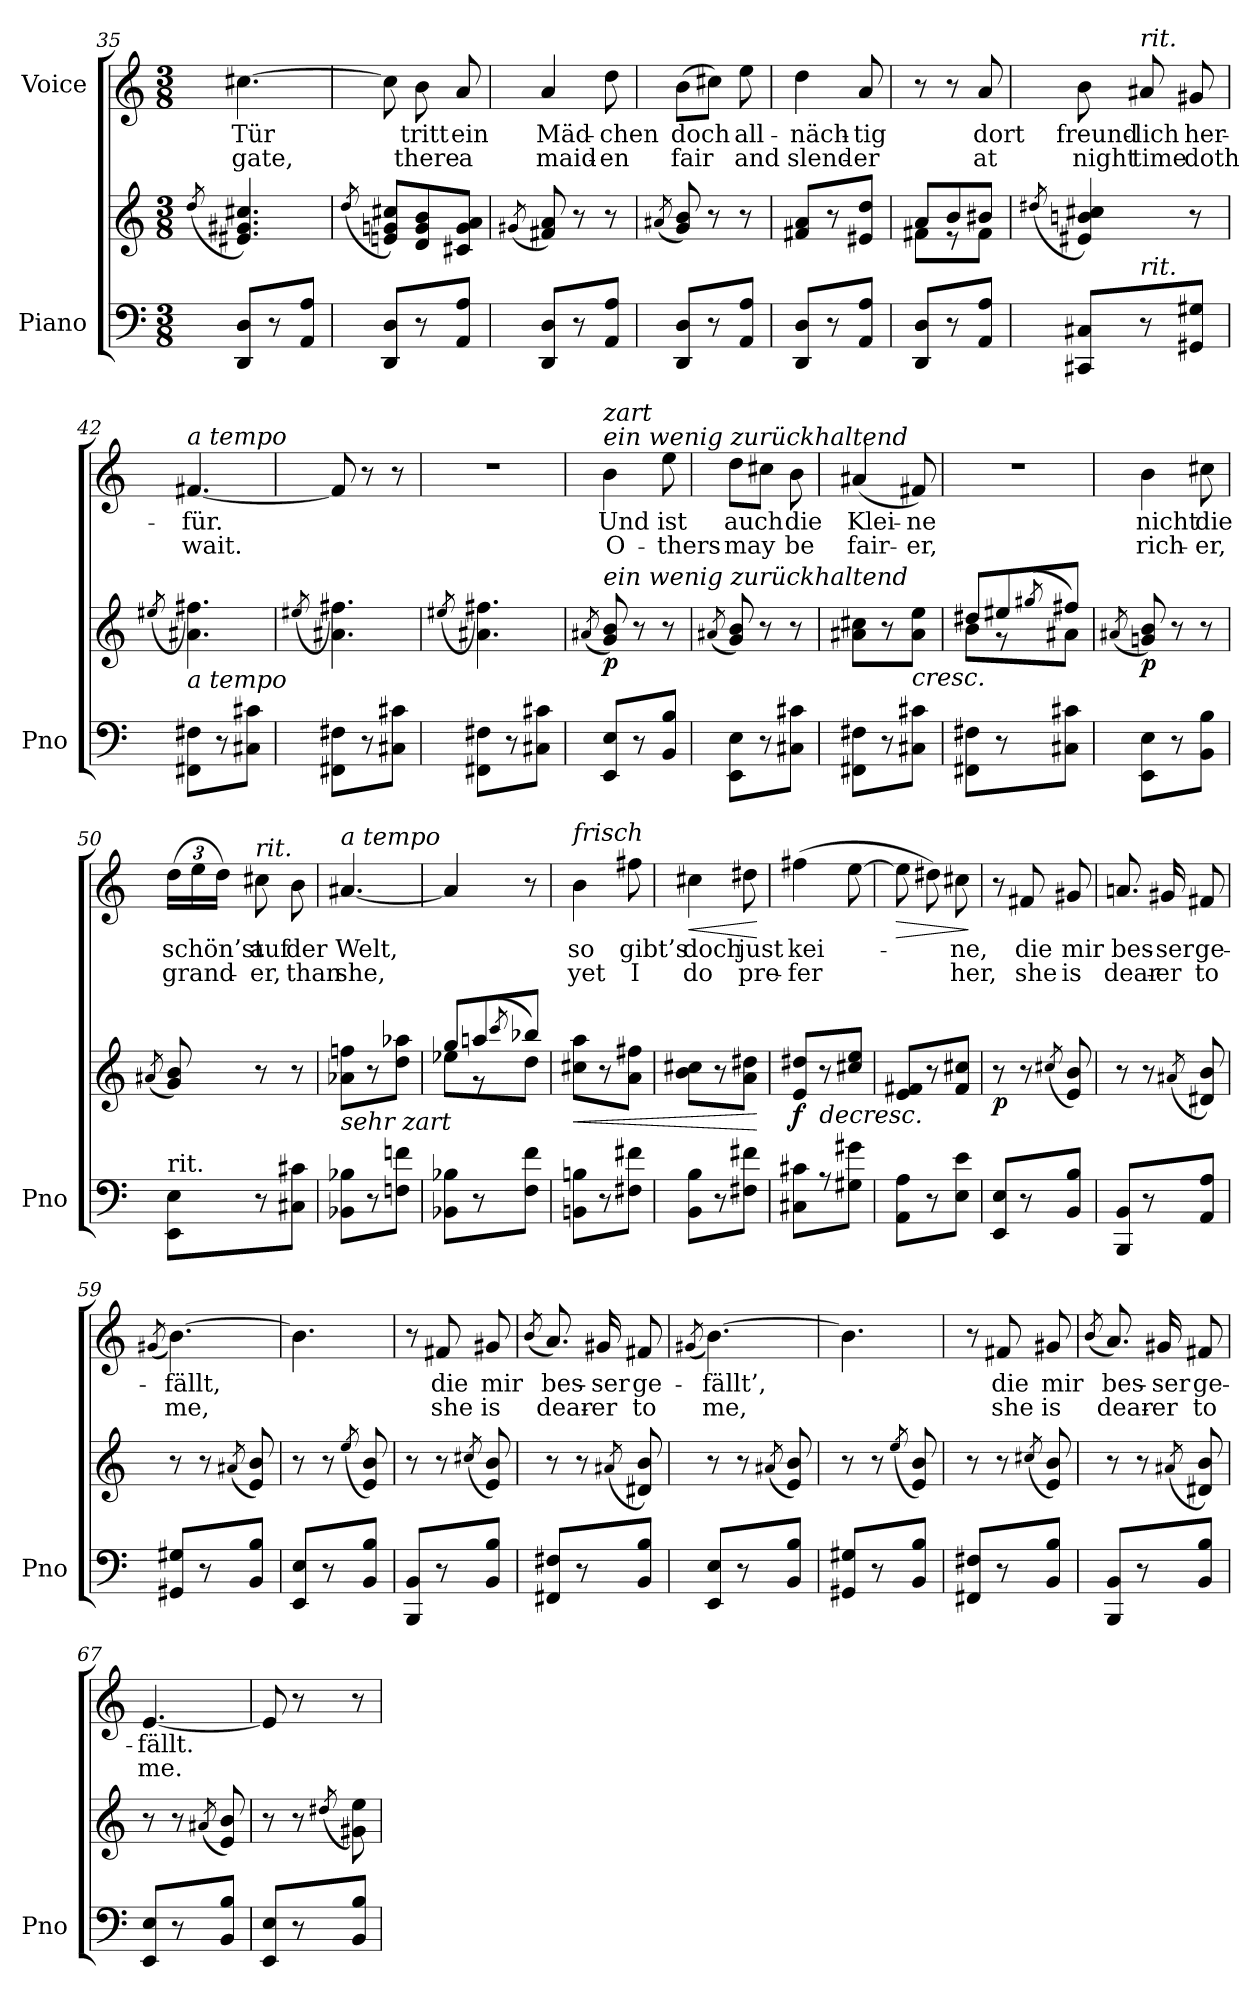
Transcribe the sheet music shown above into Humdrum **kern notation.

**kern	**kern	**dynam	**kern	**text	**text	**dynam
*part2	*part2	*part2	*part1	*part1	*part1	*part1
*staff3	*staff2	*staff2/3	*staff1	*staff1	*staff1	*staff1
*I"Piano	*	*	*I"Voice	*	*	*
*I'Pno	*	*	*	*	*	*
*clefF4	*clefG2	*	*clefG2	*	*	*
*k[]	*k[]	*	*k[]	*	*	*
*M3/8	*M3/8	*	*M3/8	*	*	*
=35	=35	=35	=35	=35	=35	=35
.	(>8qdd/	.	.	.	.	.
8DD/ 8D/L	4.e#X/ 4.g#X/ 4.cc#X/)	.	[4.cc#X\	Tür	gate,	.
8r	.	.	.	.	.	.
8AA/ 8A/J	.	.	.	.	.	.
=36	=36	=36	=36	=36	=36	=36
.	(>8qdd/	.	.	.	.	.
8DD/ 8D/L	8en/ 8gn/ 8cc#X/L)	.	8cc#\]	.	.	.
8r	8d/ 8g/ 8b/	.	8b\	tritt	there	.
8AA/ 8A/J	8c#X/ 8g/ 8a/J	.	8a/	ein	a	.
=37	=37	=37	=37	=37	=37	=37
.	(>8qg#X/	.	.	.	.	.
8DD/ 8D/L	8f#X/ 8a/)	.	4a/	Mäd-	maid-	.
8r	8r	.	.	.	.	.
8AA/ 8A/J	8r	.	8dd\	-chen	-en	.
=38	=38	=38	=38	=38	=38	=38
.	(>8qa#X/	.	.	.	.	.
8DD/ 8D/L	8g/ 8b/)	.	(8b\L	doch	fair	.
8r	8r	.	8cc#X\J)	.	.	.
8AA/ 8A/J	8r	.	8ee\	all-	and	.
=39	=39	=39	=39	=39	=39	=39
8DD/ 8D/L	8f#X/ 8a/L	.	4dd\	-näch-	slend-	.
8r	8r	.	.	.	.	.
8AA/ 8A/J	8e#X/ 8dd/J	.	8a/	-tig	-er	.
=40	=40	=40	=40	=40	=40	=40
*	*^	*	*	*	*	*
8DD/ 8D/L	8a/L	8f#X\L	.	8r	.	.	.
8r	8b/	8r	.	8r	.	.	.
8AA/ 8A/J	8b#X/J	8f#\J	.	8a/	dort	at	.
*	*v	*v	*	*	*	*	*
=41	=41	=41	=41	=41	=41	=41
.	(>8qdd#X/	.	.	.	.	.
8CC#X/ 8C#X/L	4e#X/ 4bn/ 4cc#X/)	.	8b\	freund-	night	.
!	!	!	!LO:TX:a:i:t=rit.	!	!	!
!LO:TX:i:t=rit.	!	!	!	!	!	!
8r	.	.	8a#X/	-lich	time	.
8GG#X/ 8G#X/J	8r	.	8g#X/	her-	doth	.
=42	=42	=42	=42	=42	=42	=42
.	(>8qee#X/	.	.	.	.	.
!	!	!	!LO:TX:a:i:t=a tempo	!	!	!
!LO:TX:i:t=a tempo	!	!	!	!	!	!
8FF#X\ 8F#X\L	4.a#X\ 4.ff#X\)	.	[4.f#X/	-für.	wait.	.
8r	.	.	.	.	.	.
8C#X\ 8c#X\J	.	.	.	.	.	.
=43	=43	=43	=43	=43	=43	=43
.	(>8qee#X/	.	.	.	.	.
8FF#X\ 8F#X\L	4.a#X\ 4.ff#X\)	.	8f#/]	.	.	.
8r	.	.	8r	.	.	.
8C#X\ 8c#X\J	.	.	8r	.	.	.
=44	=44	=44	=44	=44	=44	=44
.	(>8qee#X/	.	.	.	.	.
8FF#X\ 8F#X\L	4.a#X\ 4.ff#X\)	.	4.r	.	.	.
8r	.	.	.	.	.	.
8C#X\ 8c#X\J	.	.	.	.	.	.
=45	=45	=45	=45	=45	=45	=45
.	(>8qa#X/	.	.	.	.	.
!	!	!	!LO:TX:a:i:t=ein wenig zurückhaltend	!	!	!
!	!	!	!LO:TX:i:t=zart	!	!	!
!	!LO:TX:i:t=ein wenig zurückhaltend	!	!	!	!	!
!	!	!LO:DY:b	!	!	!	!
8EE/ 8E/L	8g/ 8b/)	p	4b\	Und	O-	.
8r	8r	.	.	.	.	.
8BB/ 8B/J	8r	.	8ee\	ist	-thers	.
=46	=46	=46	=46	=46	=46	=46
.	(>8qa#X/	.	.	.	.	.
8EE\ 8E\L	8g/ 8b/)	.	8dd\L	auch	may	.
8r	8r	.	8cc#X\J	.	.	.
8C#X\ 8c#X\J	8r	.	8b\	die	be	.
=47	=47	=47	=47	=47	=47	=47
8FF#X\ 8F#X\L	8a#X\ 8cc#X\L	.	(4a#X/	Klei-	fair-	.
8r	8r	.	.	.	.	.
!	!	!LO:HP:b	!	!	!	!
8C#X\ 8c#X\J	8a#\ 8ee\J	<	8f#X/)	-ne	-er,	.
=48	=48	=48	=48	=48	=48	=48
*	*^	*	*	*	*	*
8FF#X\ 8F#X\L	8dd#X/L	8b\L	.	4.r	.	.	.
8r	8ee#X/	8r	.	.	.	.	.
.	(>8qgg#X/	.	.	.	.	.	.
8C#X\ 8c#X\J	8ff#X/J)	8a#X\J	.	.	.	.	.
*	*v	*v	*	*	*	*	*
=49	=49	=49	=49	=49	=49	=49
.	(>8qa#X/	.	.	.	.	.
!	!	!LO:DY:b	!	!	!	!
8EE\ 8E\L	8gn/ 8b/)	p	4b\	nicht	rich-	.
8r	8r	.	.	.	.	.
8BB\ 8B\J	8r	.	8cc#X\	die	-er,	.
=50	=50	=50	=50	=50	=50	=50
.	(>8qa#X/	.	.	.	.	.
*	*	*	*Xbrackettup	*	*	*
!LO:TX:a:t=rit.	!	!	!	!	!	!
8EE\ 8E\L	8g/ 8b/)	.	(24dd\LL	schön’st	grand-	.
.	.	.	24ee\	.	.	.
.	.	.	24dd\JJ)	.	.	.
!	!	!	!LO:TX:a:i:t=rit.	!	!	!
8r	8r	.	8cc#X\	auf	-er,	.
8C#X\ 8c#X\J	8r	.	8b\	der	than	.
=51	=51	=51	=51	=51	=51	=51
!	!	!	!LO:TX:a:i:t=a tempo	!	!	!
!LO:TX:i:t=sehr zart	!	!	!	!	!	!
8BB-X\ 8B-X\L	8a-X\ 8ffn\L	.	[4.a#X/	Welt,	she,	.
8r	8r	.	.	.	.	.
8Fn\ 8fn\J	8dd\ 8aa-X\J	.	.	.	.	.
=52	=52	=52	=52	=52	=52	=52
*	*^	*	*	*	*	*
8BB-X\ 8B-X\L	8gg/L	8ee-X\L	.	4a#/]	.	.	.
8r	8aan/	8r	.	.	.	.	.
.	(8qccc/	.	.	.	.	.	.
8F\ 8f\J	8bb-X/J)	8dd\J	.	8r	.	.	.
=53	=53	=53	=53	=53	=53	=53	=53
!	!	!	!	!LO:TX:a:i:t=frisch	!	!	!
!	!LO:TX:i:t=frisch	!	!	!	!	!	!
!	!	!	!LO:HP:b	!	!	!	!
*	*v	*v	*	*	*	*	*
8BBn\ 8Bn\L	8cc#X\ 8aa\L	<	4b\	so	yet	.
8r	8r	.	.	.	.	.
8F#X\ 8f#X\J	8a\ 8ff#X\J	.	8ff#X\	gibt’s	I	.
=54	=54	=54	=54	=54	=54	=54
!	!	!	!	!	!	!LO:HP:b
8BB\ 8B\L	8b\ 8cc#X\L	.	4cc#X\	doch	do	<
8r	8r	.	.	.	.	.
8F#X\ 8f#X\J	8a\ 8dd#X\J	.	8dd#X\	just	pre-	.
.	.	[	.	.	.	[
=55	=55	=55	=55	=55	=55	=55
!	!	!LO:DY:b	!	!	!	!
8C#X\ 8c#X\L	8e/ 8dd#X/L	f	(4ff#X\	kei-	-fer	.
!	!	!LO:HP:b	!	!	!	!
8r	8r	>	.	.	.	.
8G#X\ 8g#X\J	8cc#X/ 8ee/J	.	[8ee\	.	.	.
=56	=56	=56	=56	=56	=56	=56
!	!	!	!	!	!	!LO:HP:b
8AA\ 8A\L	8e/ 8f#X/L	.	8ee\]	.	.	>
8r	8r	.	8dd#X\)	.	.	.
8E\ 8e\J	8f#/ 8cc#X/J	[	8cc#X\	-ne,	her,	.
.	.	.	.	.	.	]
=57	=57	=57	=57	=57	=57	=57
!	!	!LO:DY:b	!	!	!	!
8EE/ 8E/L	8r	p	8r	.	.	.
8r	8r	.	8f#X/	die	she	.
.	(8qcc#X/	.	.	.	.	.
8BB/ 8B/J	8e/ 8b/)	.	8g#X/	mir	is	.
=58	=58	=58	=58	=58	=58	=58
8BBB/ 8BB/L	8r	.	8.an/	bes-	dear-	.
8r	8r	.	.	.	.	.
.	.	.	16g#X/	-ser	-er	.
.	(>8qa#X/	.	.	.	.	.
8AA/ 8A/J	8d#X/ 8b/)	.	8f#X/	ge-	to	.
=59	=59	=59	=59	=59	=59	=59
.	.	.	(8qg#X/	.	.	.
8GG#X/ 8G#X/L	8r	.	[4.b\)	-fällt,	me,	.
8r	8r	.	.	.	.	.
.	(8qa#X/	.	.	.	.	.
8BB/ 8B/J	8e/ 8b/)	.	.	.	.	.
=60	=60	=60	=60	=60	=60	=60
8EE/ 8E/L	8r	.	4.b\]	.	.	.
8r	8r	.	.	.	.	.
.	(8qee/	.	.	.	.	.
8BB/ 8B/J	8e/ 8b/)	.	.	.	.	.
=61	=61	=61	=61	=61	=61	=61
8BBB/ 8BB/L	8r	.	8r	.	.	.
8r	8r	.	8f#X/	die	she	.
.	(8qcc#X/	.	.	.	.	.
8BB/ 8B/J	8e/ 8b/)	.	8g#X/	mir	is	.
=62	=62	=62	=62	=62	=62	=62
.	.	.	(8qb/	.	.	.
8FF#X/ 8F#X/L	8r	.	8.a/)	bes-	dear-	.
8r	8r	.	.	.	.	.
.	.	.	16g#X/	-ser	-er	.
.	(>8qa#X/	.	.	.	.	.
8BB/ 8B/J	8d#X/ 8b/)	.	8f#X/	ge-	to	.
=63	=63	=63	=63	=63	=63	=63
.	.	.	(>8qg#X/	.	.	.
8EE/ 8E/L	8r	.	[4.b\)	-fällt’,	me,	.
8r	8r	.	.	.	.	.
.	(8qa#X/	.	.	.	.	.
8BB/ 8B/J	8e/ 8b/)	.	.	.	.	.
=64	=64	=64	=64	=64	=64	=64
8GG#X/ 8G#X/L	8r	.	4.b\]	.	.	.
8r	8r	.	.	.	.	.
.	(8qee/	.	.	.	.	.
8BB/ 8B/J	8e/ 8b/)	.	.	.	.	.
=65	=65	=65	=65	=65	=65	=65
8FF#X/ 8F#X/L	8r	.	8r	.	.	.
8r	8r	.	8f#X/	die	she	.
.	(8qcc#X/	.	.	.	.	.
8BB/ 8B/J	8e/ 8b/)	.	8g#X/	mir	is	.
=66	=66	=66	=66	=66	=66	=66
.	.	.	(8qb/	.	.	.
8BBB/ 8BB/L	8r	.	8.a/)	bes-	dear-	.
8r	8r	.	.	.	.	.
.	.	.	16g#X/	-ser	-er	.
.	(>8qa#X/	.	.	.	.	.
8BB/ 8B/J	8d#X/ 8b/)	]	8f#X/	ge-	to	.
=67	=67	=67	=67	=67	=67	=67
8EE/ 8E/L	8r	.	[4.e/	-fällt.	me.	.
8r	8r	.	.	.	.	.
.	(8qa#X/	.	.	.	.	.
8BB/ 8B/J	8e/ 8b/)	.	.	.	.	.
=68	=68	=68	=68	=68	=68	=68
8EE/ 8E/L	8r	.	8e/]	.	.	.
8r	8r	.	8r	.	.	.
.	(>8qdd#X/	.	.	.	.	.
8BB/ 8B/J	8g#X\ 8ee\)	.	8r	.	.	.
=	=	=	=	=	=	=
*-	*-	*-	*-	*-	*-	*-
